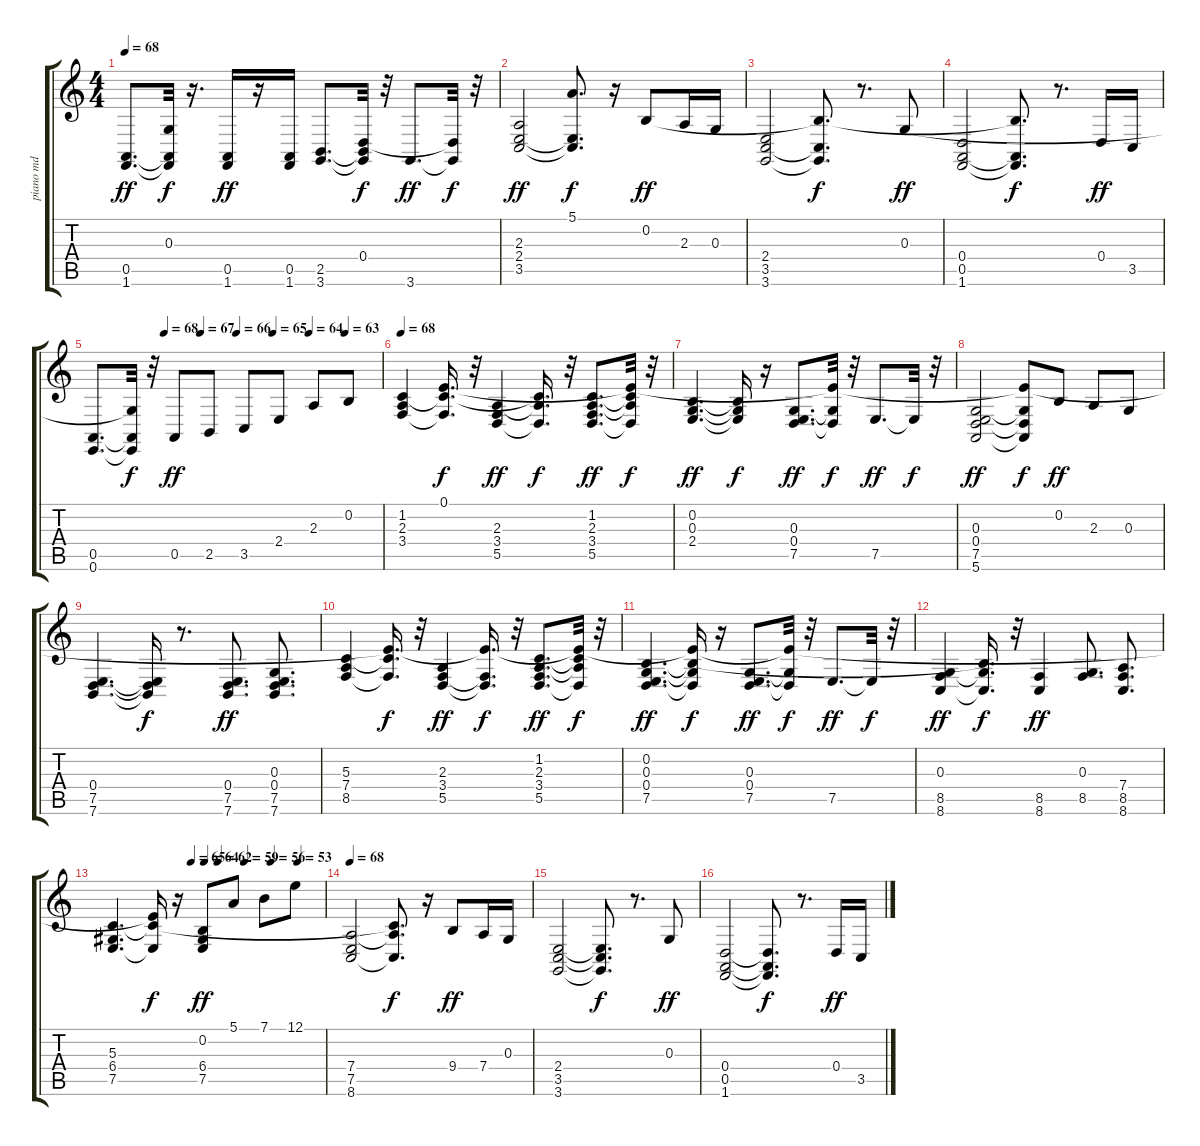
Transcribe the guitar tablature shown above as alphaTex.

\track ("piano md" "piano md") {instrument acousticgrandpiano}
\staff {score tabs}
\tuning (E4 B3 G3 D3 A2 E2) {hide}
\ts (4 4)
\tempo 68
\clef g2
\ks c
(0.5 1.6).8{d dy ff} (0.3{t} 0.5{t} 1.6{t}).32{dy f} r.16{d} (0.5 1.6).16{dy ff} r.16 (0.5 1.6).16 (2.5 3.6).8{d} (0.4{t} 2.5{t} 3.6{t}).32{dy f} r.32 3.6.8{d dy ff} (0.4{t} 3.6{t}).32{dy f} r.32 |
(2.3 2.4 3.5).2{dy ff} (5.1{t} 2.4{t} 3.5{t}).8{d dy f} r.16 0.2.8{dy ff} 2.3.16 0.3.16 |
(2.4 3.5 3.6).2 (0.2{t} 3.5{t} 3.6{t}).8{d dy f} r.8{d} 0.3.8{dy ff} |
(0.4 0.5 1.6).2 (0.2{t} 0.5{t} 1.6{t}).8{d dy f} r.8{d} 0.4.16{dy ff} 3.5.16 |
\tempo (68 0.25)
\tempo (67 0.375)
\tempo (66 0.5)
\tempo (65 0.625)
\tempo (64 0.75)
\tempo (63 0.875)
(0.5 0.6).8{d} (0.3{t} 0.5{t} 0.6{t}).32{dy f} r.32 0.5.8{dy ff} 2.5.8 3.5.8 2.4.8 2.3.8 0.2.8 |
\tempo 68
(1.2 2.3 3.4).4 (0.1 1.2{t} 3.4{t}).16{d dy f} r.32 (2.3 3.4 5.5).4{dy ff} (1.2{t} 2.3{t} 5.5{t}).16{d dy f} r.32 (1.2 2.3 3.4 5.5).8{d dy ff} (0.1{t} 1.2{t} 2.3{t} 5.5{t}).32{dy f} r.32 |
(0.2 0.3 2.4).4{d dy ff} (0.2{t} 0.3{t} 2.4{t}).16{dy f} r.16 (0.3 0.4 7.5).8{d dy ff} (0.1{t} 0.3{t} 0.4{t}).32{dy f} r.32 7.5.8{d dy ff} 7.5{t}.32{dy f} r.32 |
(0.3 0.4 7.5 5.6).2{dy ff} (0.1{t} 0.3{t} 0.4{t} 5.6{t}).8{dy f} 0.2.8{dy ff} 2.3.8 0.3.8 |
(0.4 7.5 7.6).4{d} (0.4{t} 7.5{t} 7.6{t}).16{dy f} r.8{d} (0.4 7.5 7.6).8{d dy ff} (0.3 0.4 7.5 7.6).8{d} |
(5.3 7.4 8.5).4 (0.1{t} 5.3{t} 8.5{t}).16{d dy f} r.32 (2.3 3.4 5.5).4{dy ff} (0.1{t} 3.4{t} 5.5{t}).16{d dy f} r.32 (1.2 2.3 3.4 5.5).8{d dy ff} (0.1{t} 1.2{t} 2.3{t} 5.5{t}).32{dy f} r.32 |
(0.2 0.3 0.4 7.5).4{d dy ff} (0.1{t} 0.2{t} 0.3{t} 0.4{t}).16{dy f} r.16 (0.3 0.4 7.5).8{d dy ff} (0.1{t} 0.3{t} 0.4{t}).32{dy f} r.32 7.5.8{d dy ff} 7.5{t}.32{dy f} r.32 |
(0.3 8.5 8.6).4{dy ff} (0.2{t} 0.3{t} 8.6{t}).16{d dy f} r.32 (8.5 8.6).4{dy ff} (0.3 8.5).8{d} (7.4 8.5 8.6).8{d} |
\tempo (65 0.375)
\tempo (64 0.4375)
\tempo (62 0.5)
\tempo (59 0.625)
\tempo (56 0.75)
\tempo (53 0.875)
(5.3 6.4 7.5).4{d} (0.1{t} 5.3{t} 7.5{t}).16{dy f} r.16 (0.2 6.4 7.5).8{dy ff} 5.1.8 7.1.8 12.1.8 |
\tempo 68
(7.4 7.5 8.6).2 (5.3{t} 7.4{t} 8.6{t}).8{d dy f} r.16 9.4.8{dy ff} 7.4.16 0.3.16 |
(2.4 3.5 3.6).2 (2.4{t} 3.5{t} 3.6{t}).8{d dy f} r.8{d} 0.3.8{dy ff} |
(0.4 0.5 1.6).2 (0.4{t} 0.5{t} 1.6{t}).8{d dy f} r.8{d} 0.4.16{dy ff} 3.5.16
